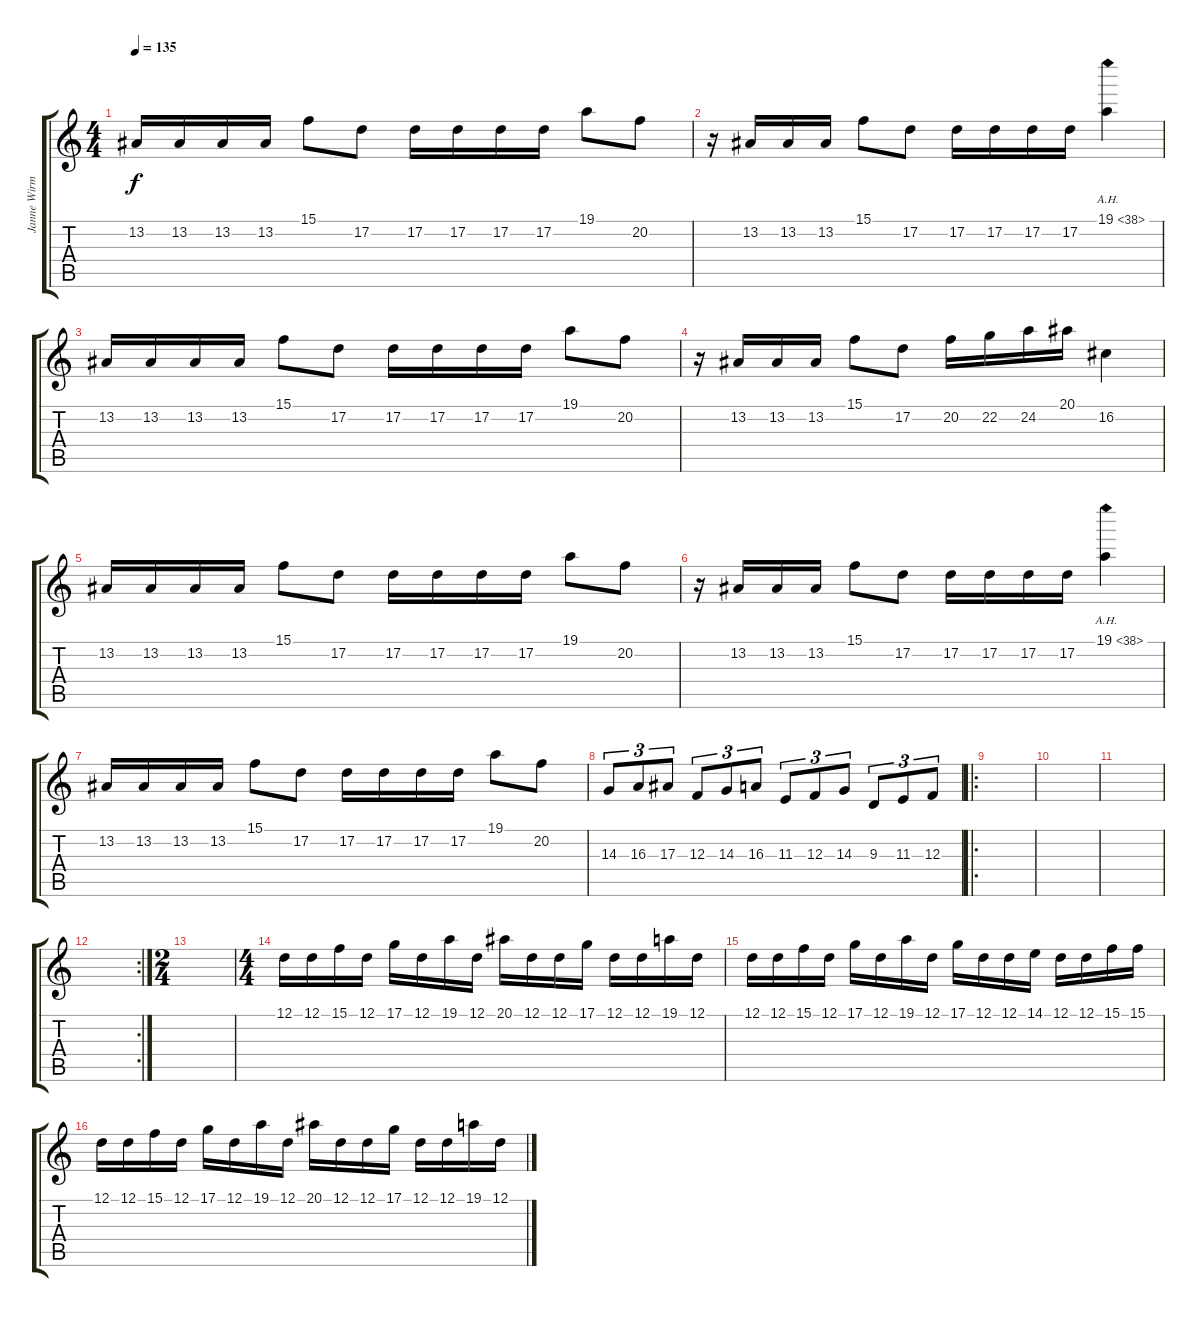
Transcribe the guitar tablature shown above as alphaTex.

\track ("Janne Wirman" "Janne Wirm") {instrument stringensemble1}
\staff {score tabs}
\tuning (D4 A3 F3 C3 G2 D2) {hide}
\ts (4 4)
\tempo 135
\clef g2
\ks c
13.2.16{dy f} 13.2.16 13.2.16 13.2.16 15.1.8 17.2.8 17.2.16 17.2.16 17.2.16 17.2.16 19.1.8 20.2.8 |
r.16 13.2.16 13.2.16 13.2.16 15.1.8 17.2.8 17.2.16 17.2.16 17.2.16 17.2.16 19.1{ah 19}.4 |
13.2.16 13.2.16 13.2.16 13.2.16 15.1.8 17.2.8 17.2.16 17.2.16 17.2.16 17.2.16 19.1.8 20.2.8 |
r.16 13.2.16 13.2.16 13.2.16 15.1.8 17.2.8 20.2.16 22.2.16 24.2.16 20.1.16 16.2.4 |
13.2.16 13.2.16 13.2.16 13.2.16 15.1.8 17.2.8 17.2.16 17.2.16 17.2.16 17.2.16 19.1.8 20.2.8 |
r.16 13.2.16 13.2.16 13.2.16 15.1.8 17.2.8 17.2.16 17.2.16 17.2.16 17.2.16 19.1{ah 19}.4 |
13.2.16 13.2.16 13.2.16 13.2.16 15.1.8 17.2.8 17.2.16 17.2.16 17.2.16 17.2.16 19.1.8 20.2.8 |
14.3.8{tu (3 2)} 16.3.8{tu (3 2)} 17.3.8{tu (3 2)} 12.3.8{tu (3 2)} 14.3.8{tu (3 2)} 16.3.8{tu (3 2)} 11.3.8{tu (3 2)} 12.3.8{tu (3 2)} 14.3.8{tu (3 2)} 9.3.8{tu (3 2)} 11.3.8{tu (3 2)} 12.3.8{tu (3 2)} |
\ro
|
|
|
\rc 2
|
\ts (2 4)
|
\ts (4 4)
12.1.16 12.1.16 15.1.16 12.1.16 17.1.16 12.1.16 19.1.16 12.1.16 20.1.16 12.1.16 12.1.16 17.1.16 12.1.16 12.1.16 19.1.16 12.1.16 |
12.1.16 12.1.16 15.1.16 12.1.16 17.1.16 12.1.16 19.1.16 12.1.16 17.1.16 12.1.16 12.1.16 14.1.16 12.1.16 12.1.16 15.1.16 15.1.16 |
12.1.16 12.1.16 15.1.16 12.1.16 17.1.16 12.1.16 19.1.16 12.1.16 20.1.16 12.1.16 12.1.16 17.1.16 12.1.16 12.1.16 19.1.16 12.1.16
